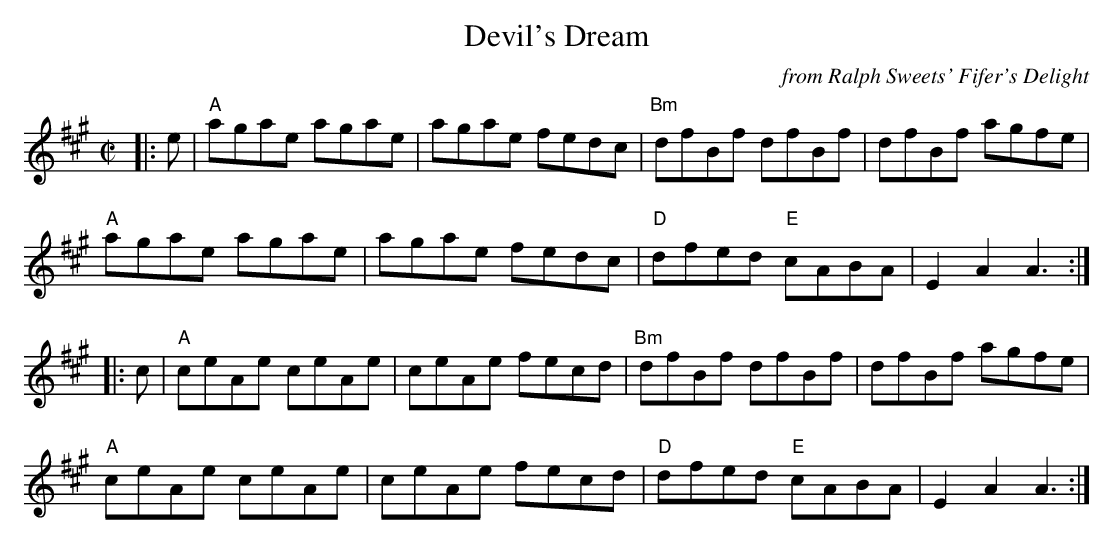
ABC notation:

X:1
T:Devil's Dream
M:C|
L:1/8
O:from Ralph Sweets' Fifer's Delight
K:A
|:e |"A"agae agae|agae fedc|"Bm"dfBf dfBf|dfBf agfe|
"A"agae agae|agae fedc|"D"dfed "E"cABA|E2A2A3:|
|:c|"A"ceAe ceAe|ceAe fecd|"Bm"dfBf dfBf|dfBf agfe|
"A"ceAe ceAe|ceAe fecd|"D"dfed "E"cABA|E2A2A3:|
